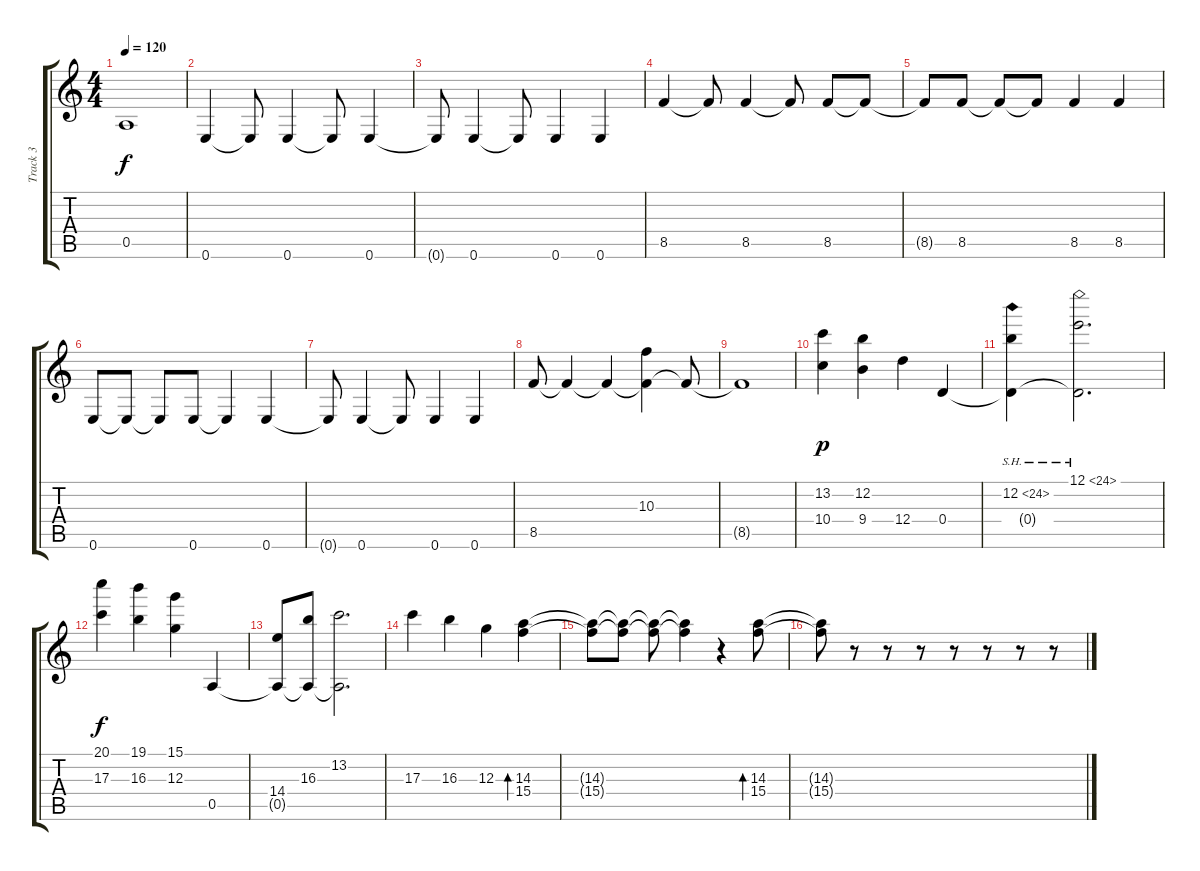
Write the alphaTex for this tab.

\track ("Track 3" "Track 3") {instrument contrabass}
\staff {score tabs}
\tuning (E4 B3 G3 D3 A2 E2) {hide}
\ts (4 4)
\tempo 120
\clef g2
\ks c
0.5.1{dy f} |
0.6.4 0.6{t}.8 0.6.4 0.6{t}.8 0.6.4 |
0.6{t}.8 0.6.4 0.6{t}.8 0.6.4 0.6.4 |
8.5.4 8.5{t}.8 8.5.4 8.5{t}.8 8.5.8 8.5{t}.8 |
8.5{t}.8 8.5.8 8.5{t}.8 8.5{t}.8 8.5.4 8.5.4 |
0.6.8 0.6{t}.8 0.6{t}.8 0.6.8 0.6{t}.4 0.6.4 |
0.6{t}.8 0.6.4 0.6{t}.8 0.6.4 0.6.4 |
8.5.8 8.5{t}.4 8.5{t}.4 (10.3 8.5{t}).4 8.5{t}.8 |
8.5{t}.1 |
(13.2 10.4).4{dy p} (12.2 9.4).4 12.4.4 0.4.4 |
(12.2{sh 12} 0.4{t}).4 (12.1{sh 12} 0.4{t}).2{d} |
(20.1 17.3).4{dy f} (19.1 16.3).4 (15.1 12.3).4 0.5.4 |
(14.4 0.5{t}).8 (16.3 0.5{t}).8 (13.2 0.5{t}).2{d} |
17.3.4 16.3.4 12.3.4 (14.3 15.4).4{bd 480} |
(14.3{t} 15.4{t}).8 (14.3{t} 15.4{t}).8 (14.3{t} 15.4{t}).8 (14.3{t} 15.4{t}).4 r.4 (14.3 15.4).8{bd 480} |
(14.3{t} 15.4{t}).8 r.8 r.8 r.8 r.8 r.8 r.8 r.8
